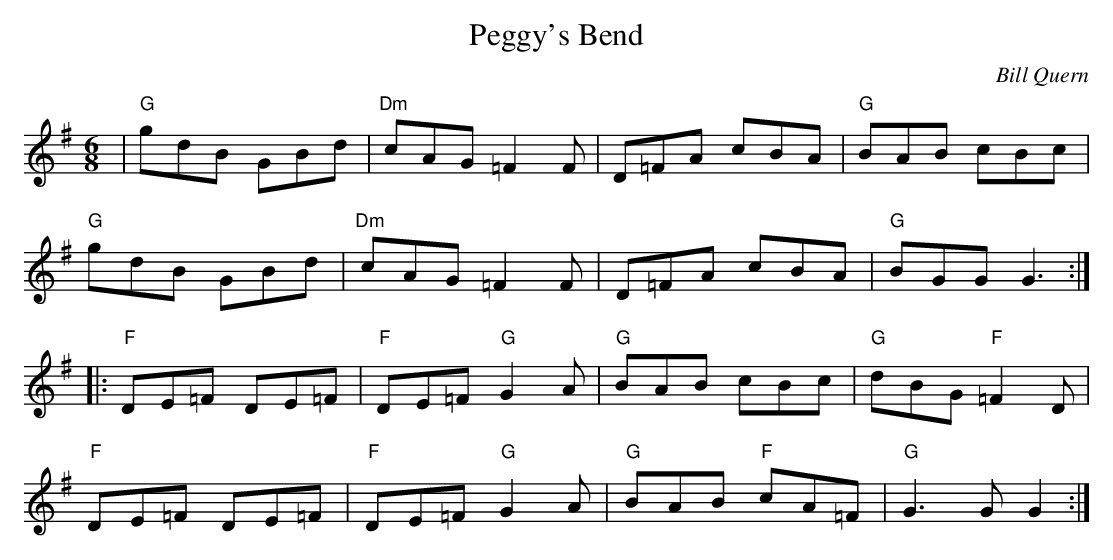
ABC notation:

X:1
T:Peggy's Bend
C:Bill Quern
M:6/8
L:1/8
K:G
|"G"gdB GBd|"Dm"cAG=F2F|D=FA cBA|"G"BAB cBc|
"G"gdB GBd|"Dm"cAG =F2F|D=FA cBA|"G"BGGG3:|
|:"F"DE=F DE=F|"F"DE=F"G"G2A|"G"BAB cBc|"G"dBG"F"=F2D|
"F"DE=F DE=F|"F"DE=F "G"G2A|"G"BAB "F"cA=F|"G"G3GG2:|
